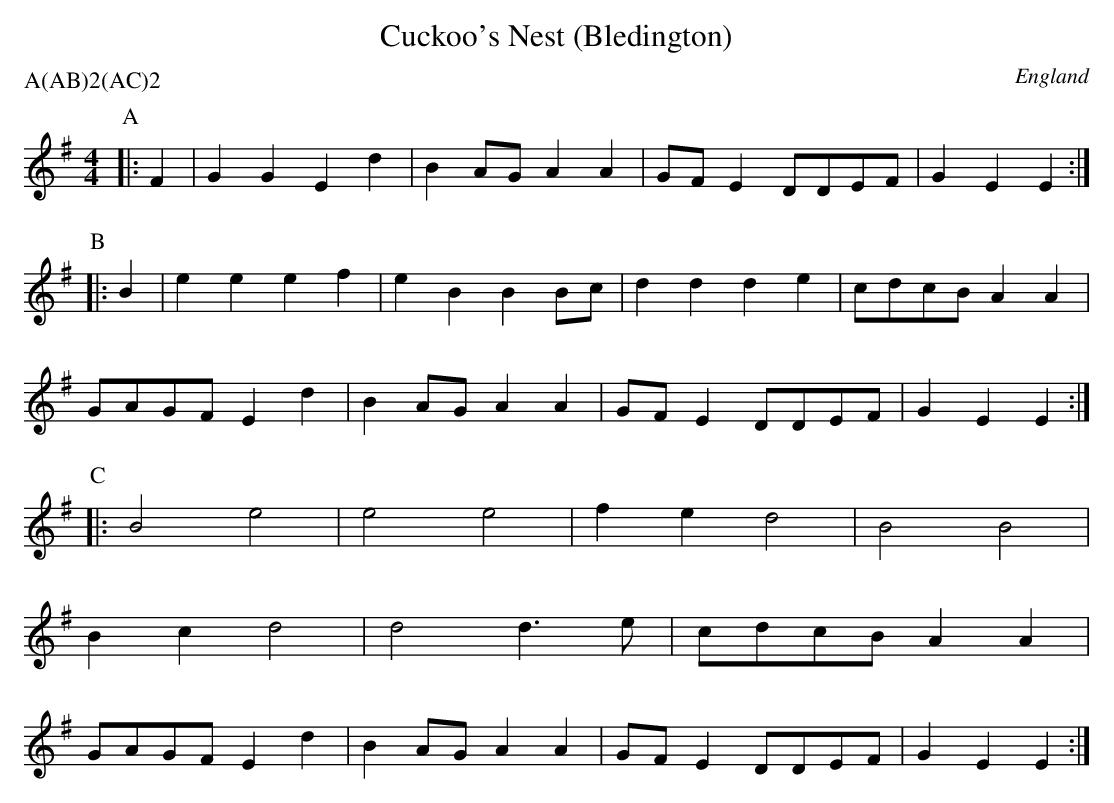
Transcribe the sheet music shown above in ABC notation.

X:1
T:Cuckoo's Nest (Bledington)
O:England
L:1/8
M:4/4
P:A(AB)2(AC)2
K:E minor
P:A
|:F2|G2G2 E2d2|B2AG A2A2|GFE2 DDEF|G2E2 E2 :|
P:B
|:B2|e2e2 e2f2|e2B2 B2Bc|d2d2 d2e2|cdcB A2A2|
GAGF E2d2|B2AG A2A2|GFE2 DDEF|G2E2 E2 :|
P:C
|:B4 e4 |e4 e4 |f2e2 d4 |B4 B4 |
B2c2 d4|d4 d3e |cdcB A2A2|
GAGF E2d2|B2AG A2A2|GFE2 DDEF|G2E2 E2:|
